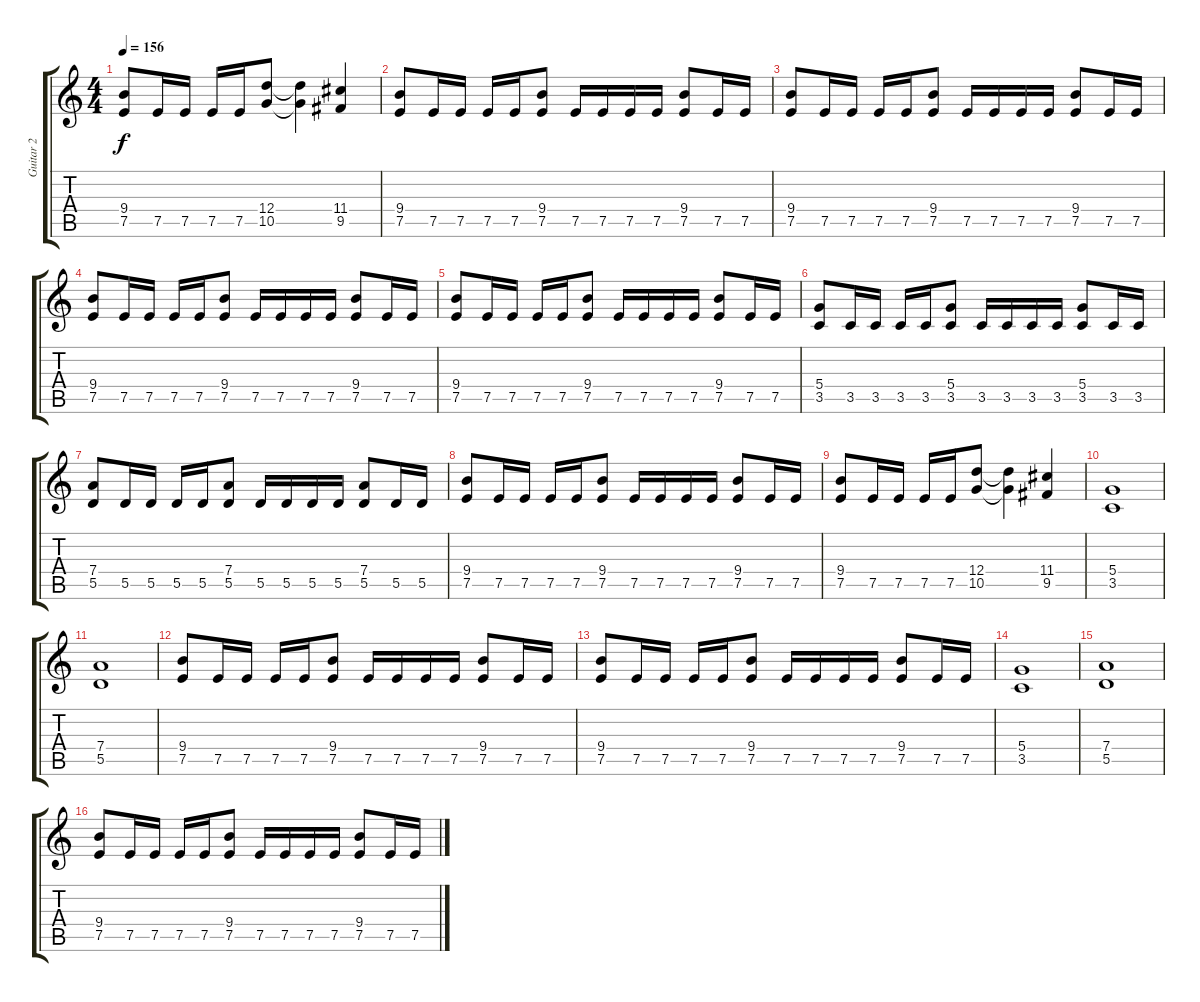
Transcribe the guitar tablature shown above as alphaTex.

\track ("Guitar 2" "Guitar 2") {instrument overdrivenguitar}
\staff {score tabs}
\tuning (E4 B3 G3 D3 A2 E2) {hide}
\ts (4 4)
\tempo 156
\clef g2
\ks c
(9.4 7.5).8{dy f} 7.5.16 7.5.16 7.5.16 7.5.16 (12.4 10.5).8 (12.4{t} 10.5{t}).4 (11.4 9.5).4 |
(9.4 7.5).8 7.5.16 7.5.16 7.5.16 7.5.16 (9.4 7.5).8 7.5.16 7.5.16 7.5.16 7.5.16 (9.4 7.5).8 7.5.16 7.5.16 |
(9.4 7.5).8 7.5.16 7.5.16 7.5.16 7.5.16 (9.4 7.5).8 7.5.16 7.5.16 7.5.16 7.5.16 (9.4 7.5).8 7.5.16 7.5.16 |
(9.4 7.5).8 7.5.16 7.5.16 7.5.16 7.5.16 (9.4 7.5).8 7.5.16 7.5.16 7.5.16 7.5.16 (9.4 7.5).8 7.5.16 7.5.16 |
(9.4 7.5).8 7.5.16 7.5.16 7.5.16 7.5.16 (9.4 7.5).8 7.5.16 7.5.16 7.5.16 7.5.16 (9.4 7.5).8 7.5.16 7.5.16 |
(5.4 3.5).8 3.5.16 3.5.16 3.5.16 3.5.16 (5.4 3.5).8 3.5.16 3.5.16 3.5.16 3.5.16 (5.4 3.5).8 3.5.16 3.5.16 |
(7.4 5.5).8 5.5.16 5.5.16 5.5.16 5.5.16 (7.4 5.5).8 5.5.16 5.5.16 5.5.16 5.5.16 (7.4 5.5).8 5.5.16 5.5.16 |
(9.4 7.5).8 7.5.16 7.5.16 7.5.16 7.5.16 (9.4 7.5).8 7.5.16 7.5.16 7.5.16 7.5.16 (9.4 7.5).8 7.5.16 7.5.16 |
(9.4 7.5).8 7.5.16 7.5.16 7.5.16 7.5.16 (12.4 10.5).8 (12.4{t} 10.5{t}).4 (11.4 9.5).4 |
(5.4 3.5).1 |
(7.4 5.5).1 |
(9.4 7.5).8 7.5.16 7.5.16 7.5.16 7.5.16 (9.4 7.5).8 7.5.16 7.5.16 7.5.16 7.5.16 (9.4 7.5).8 7.5.16 7.5.16 |
(9.4 7.5).8 7.5.16 7.5.16 7.5.16 7.5.16 (9.4 7.5).8 7.5.16 7.5.16 7.5.16 7.5.16 (9.4 7.5).8 7.5.16 7.5.16 |
(5.4 3.5).1 |
(7.4 5.5).1 |
(9.4 7.5).8 7.5.16 7.5.16 7.5.16 7.5.16 (9.4 7.5).8 7.5.16 7.5.16 7.5.16 7.5.16 (9.4 7.5).8 7.5.16 7.5.16
